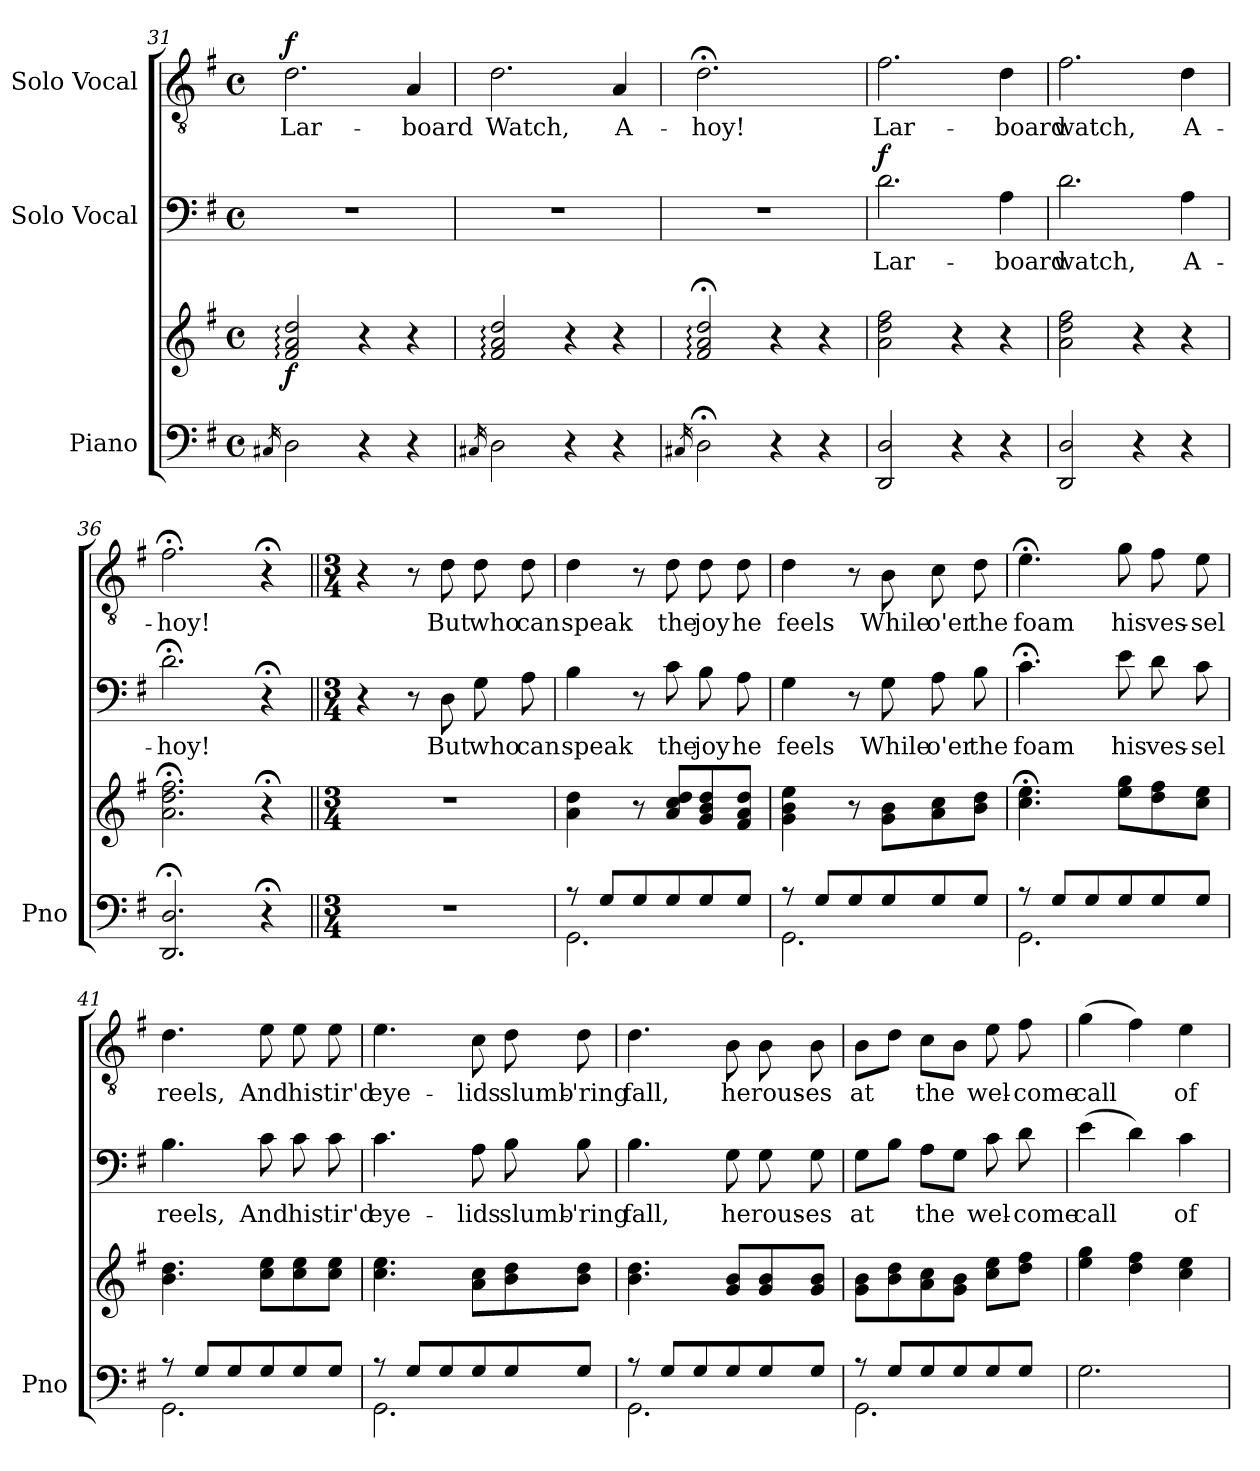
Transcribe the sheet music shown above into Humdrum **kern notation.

**kern	**kern	**dynam	**kern	**text	**dynam	**kern	**text	**dynam
*part3	*part3	*part3	*part2	*part2	*part2	*part1	*part1	*part1
*staff4	*staff3	*staff3/4	*staff2	*staff2	*staff2	*staff1	*staff1	*staff1
*I"Piano	*	*	*I"Solo Vocal	*	*	*I"Solo Vocal	*	*
*I'Pno	*	*	*	*	*	*	*	*
*clefF4	*clefG2	*	*clefF4	*	*	*clefGv2	*	*
*k[f#]	*k[f#]	*	*k[f#]	*	*	*k[f#]	*	*
*G:	*G:	*	*G:	*	*	*G:	*	*
*M4/4	*M4/4	*	*M4/4	*	*	*M4/4	*	*
*met(c)	*met(c)	*	*met(c)	*	*	*met(c)	*	*
=31	=31	=31	=31	=31	=31	=31	=31	=31
16qC#X	.	.	.	.	.	.	.	.
!	!	!LO:DY:b	!	!	!	!	!	!LO:DY:a
2D	2f#: 2a: 2dd:	f	1r	.	.	2.d	Lar-	f
4r	4r	.	.	.	.	.	.	.
4r	4r	.	.	.	.	4A	-board	.
=32	=32	=32	=32	=32	=32	=32	=32	=32
16qC#X	.	.	.	.	.	.	.	.
2D	2f#: 2a: 2dd:	.	1r	.	.	2.d	Watch,	.
4r	4r	.	.	.	.	.	.	.
4r	4r	.	.	.	.	4A	A-	.
=33	=33	=33	=33	=33	=33	=33	=33	=33
16qC#X	.	.	.	.	.	.	.	.
2D;	2f#;: 2a;: 2dd;:	.	1r	.	.	2.d;	-hoy!	.
4r	4r	.	.	.	.	.	.	.
4r	4r	.	.	.	.	4ryy	.	.
=34	=34	=34	=34	=34	=34	=34	=34	=34
!	!	!	!	!	!LO:DY:a	!	!	!
2DD 2D	2a 2dd 2ff#	.	2.d	Lar-	f	2.f#	Lar-	.
4r	4r	.	.	.	.	.	.	.
4r	4r	.	4A	-board	.	4d	-board	.
=35	=35	=35	=35	=35	=35	=35	=35	=35
2DD 2D	2a 2dd 2ff#	.	2.d	watch,	.	2.f#	watch,	.
4r	4r	.	.	.	.	.	.	.
4r	4r	.	4A	A-	.	4d	A-	.
=36	=36	=36	=36	=36	=36	=36	=36	=36
2.DD; 2.D;	2.a; 2.dd; 2.ff#;	.	2.d;	-hoy!	.	2.f#;	-hoy!	.
4r;	4r;	.	4r;	.	.	4r;	.	.
=37||	=37||	=37||	=37||	=37||	=37||	=37||	=37||	=37||
*M3/4	*M3/4	*	*M3/4	*	*	*M3/4	*	*
!LO:N:vis=1	!LO:N:vis=1	!	!	!	!	!	!	!
2.r	2.r	.	4r	.	.	4r	.	.
.	.	.	8r	.	.	8r	.	.
.	.	.	8D	But	.	8d	But	.
.	.	.	8G	who	.	8d	who	.
.	.	.	8A	can	.	8d	can	.
=38	=38	=38	=38	=38	=38	=38	=38	=38
*^	*	*	*	*	*	*	*	*
8r	2.GG	4a 4dd	.	4B	speak	.	4d	speak	.
8GL	.	.	.	.	.	.	.	.	.
8G	.	8r	.	8r	.	.	8r	.	.
8G	.	8a 8cc 8ddL	.	8c	the	.	8d	the	.
8G	.	8g 8b 8dd	.	8B	joy	.	8d	joy	.
8GJ	.	8f# 8a 8ddJ	.	8A	he	.	8d	he	.
=39	=39	=39	=39	=39	=39	=39	=39	=39	=39
8r	2.GG	4g 4b 4ee	.	4G	feels	.	4d	feels	.
8GL	.	.	.	.	.	.	.	.	.
8G	.	8r	.	8r	.	.	8r	.	.
8G	.	8g 8bL	.	8G	While	.	8B	While	.
8G	.	8a 8cc	.	8A	o'er	.	8c	o'er	.
8GJ	.	8b 8ddJ	.	8B	the	.	8d	the	.
=40	=40	=40	=40	=40	=40	=40	=40	=40	=40
8r	2.GG	4.cc; 4.ee;	.	4.c;	foam	.	4.e;	foam	.
8GL	.	.	.	.	.	.	.	.	.
8G	.	.	.	.	.	.	.	.	.
8G	.	8ee 8ggL	.	8e	his	.	8g	his	.
8G	.	8dd 8ff#	.	8d	ves-	.	8f#	ves-	.
8GJ	.	8cc 8eeJ	.	8c	-sel	.	8e	-sel	.
=41	=41	=41	=41	=41	=41	=41	=41	=41	=41
8r	2.GG	4.b 4.dd	.	4.B	reels,	.	4.d	reels,	.
8GL	.	.	.	.	.	.	.	.	.
8G	.	.	.	.	.	.	.	.	.
8G	.	8cc 8eeL	.	8c	And	.	8e	And	.
8G	.	8cc 8ee	.	8c	his	.	8e	his	.
8GJ	.	8cc 8eeJ	.	8c	tir'd	.	8e	tir'd	.
=42	=42	=42	=42	=42	=42	=42	=42	=42	=42
8r	2.GG	4.cc 4.ee	.	4.c	eye-	.	4.e	eye-	.
8GL	.	.	.	.	.	.	.	.	.
8G	.	.	.	.	.	.	.	.	.
8G	.	8a 8ccL	.	8A	-lids	.	8c	-lids	.
8G	.	8b 8dd	.	8B	slumb-	.	8d	slumb-	.
8GJ	.	8b 8ddJ	.	8B	-'ring	.	8d	-'ring	.
=43	=43	=43	=43	=43	=43	=43	=43	=43	=43
8r	2.GG	4.b 4.dd	.	4.B	fall,	.	4.d	fall,	.
8GL	.	.	.	.	.	.	.	.	.
8G	.	.	.	.	.	.	.	.	.
8G	.	8g 8bL	.	8G	he	.	8B	he	.
8G	.	8g 8b	.	8G	rous-	.	8B	rous-	.
8GJ	.	8g 8bJ	.	8G	-es	.	8B	-es	.
=44	=44	=44	=44	=44	=44	=44	=44	=44	=44
8r	2.GG	8g 8bL	.	8GL	at	.	8BL	at	.
8GL	.	8b 8dd	.	8BJ	.	.	8dJ	.	.
8G	.	8a 8cc	.	8AL	the	.	8cL	the	.
8G	.	8g 8bJ	.	8GJ	.	.	8BJ	.	.
8G	.	8cc 8eeL	.	8c	wel-	.	8e	wel-	.
8GJ	.	8dd 8ff#J	.	8d	-come	.	8f#	-come	.
*v	*v	*	*	*	*	*	*	*	*
=45	=45	=45	=45	=45	=45	=45	=45	=45
2.G	4ee 4gg	.	(<4e	call	.	(<4g	call	.
.	4dd 4ff#	.	4d)	.	.	4f#)	.	.
.	4cc 4ee	.	4c	of	.	4e	of	.
=	=	=	=	=	=	=	=	=
*-	*-	*-	*-	*-	*-	*-	*-	*-
